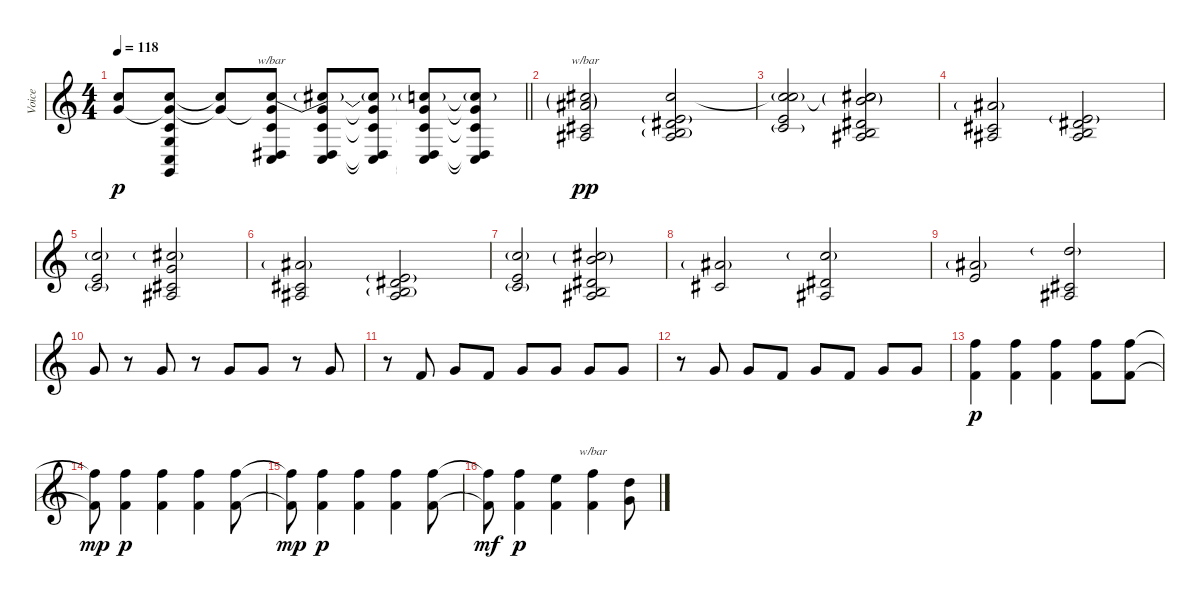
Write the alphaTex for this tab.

\track ("Voice" "Voice") {instrument choiraahs}
\staff {score}
\tuning (E4 B3 G3 D3 A2 E2) {hide}
\ts (4 4)
\tempo 118
\clef g2
\barLineRight lightlight
\ks c
(8.1{t} 8.2{t}).8{dy p} (8.1 8.2{t} 5.3 5.4 3.5 3.6).8 (8.1{t} 8.2{t}).8 (8.1{be (bend 0 0 60 2)} 8.2{t} 5.3 1.4 3.5).8{tbe (custom default 0 0 20 0 40 -2 60 -2)} (8.1{t} 8.2{t} 5.3{t} 1.4{t} 3.5{t}).8 (8.1{t} 8.2{t} 5.3{t} 1.4{t} 3.5{t}).8 (8.1{t} 8.2{t} 5.3{t} 1.4{t} 3.5{t}).8 (8.1{t} 8.2{t} 5.3{t} 1.4{t} 3.5{t}).8 |
(9.1{g} 11.2{g} 11.4 13.5).2{tbe (custom default 0 0 45 0 60 -2) dy pp} (9.1{t} 5.2{g} 8.3 8.4 14.5{g}).2 |
(9.1{t} 13.2{g} 14.4 15.5{g}).2 (9.1{t} 14.2{g} 16.3{g} 13.4 14.5 18.6).2 |
(6.1{g} 6.3 8.4).2 (0.1{g} 4.2 3.3 9.4).2 |
(8.1{g} 9.3 10.4{g}).2 (9.1{g} 2.2 3.3 17.4).2 |
(6.1{g} 6.3 8.4).2 (0.1{g} 4.2 3.3 9.4{g}).2 |
(8.1{g} 9.3 10.4{g}).2 (9.1{g} 12.2{g} 8.3 9.4 13.5).2 |
(6.1{g} 6.3).2 (8.1{g} 4.2 3.3).2 |
(6.1{g} 9.3).2 (10.1{g} 2.2 3.3).2 |
3.1.8 r.8 3.1.8 r.8 3.1.8 3.1.8 r.8 3.1.8 |
r.8 1.1.8 3.1.8 1.1.8 3.1.8 3.1.8 3.1.8 3.1.8 |
r.8 3.1.8 3.1.8 1.1.8 3.1.8 1.1.8 3.1.8 3.1.8 |
(13.1 10.3).4{dy p} (13.1 10.3).4 (13.1 10.3).4 (13.1 10.3).8 (13.1 10.3).8 |
(13.1{t} 10.3{t}).8{dy mp} (13.1 10.3).4{dy p} (13.1 10.3).4 (13.1 10.3).4 (13.1 10.3).8 |
(13.1{t} 10.3{t}).8{dy mp} (13.1 10.3).4{dy p} (13.1 10.3).4 (13.1 10.3).4 (13.1 10.3).8 |
(13.1{t} 10.3{t}).8{dy mf} (13.1 10.3).4{dy p} (12.1 10.3).4 (15.1 12.3).4{tbe (custom default 0 -4 25 -4 30 0 60 0)} (10.1 12.3).8
